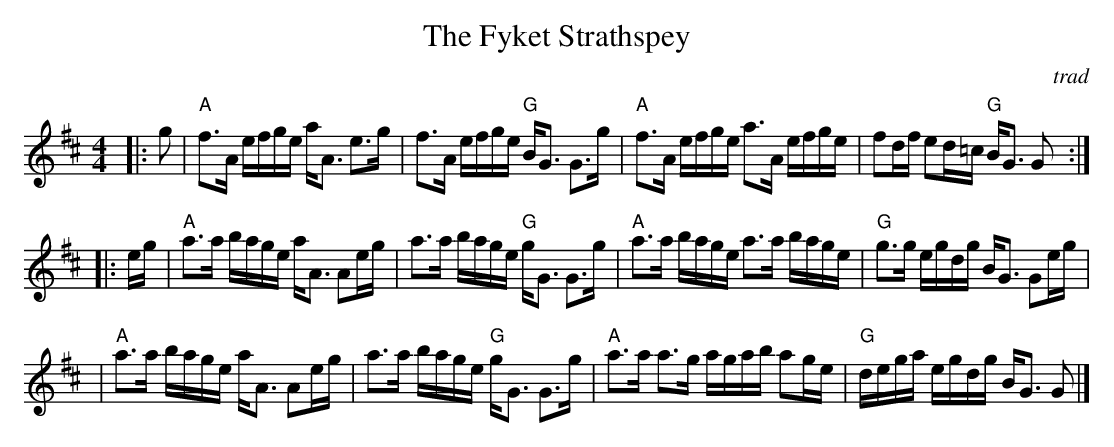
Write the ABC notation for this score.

X:1
T: The Fyket Strathspey
O: trad
M: 4/4
L: 1/8
K: AMix
|: g \
| "A"f>A e/f/g/e/ a<A e>g | f>A e/f/g/e/ "G"B<G G>g | "A"f>A e/f/g/e/ a>A e/f/g/e/ | fd/f/ ed/=c/ "G"B<G G :|
|: e/g/ \
| "A"a>a b/a/g/e/ a<A Ae/g/ | a>a b/a/g/e/ "G"g<G G>g | "A"a>a b/a/g/e/ a>a b/a/g/e/ | "G"g>g e/g/d/g/ B<G Ge/g/ |
| "A"a>a b/a/g/e/ a<A Ae/g/ | a>a b/a/g/e/ "G"g<G G>g | "A"a>a a>g a/g/a/b/ ag/e/ | "G"d/e/g/a/ e/g/d/g/ B<G G |]
